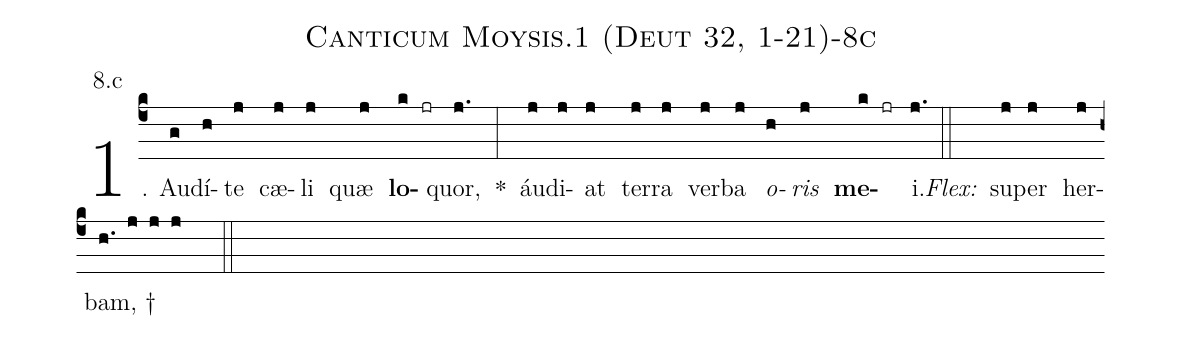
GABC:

name: Canticum Moysis.1 (Deut 32, 1-21)-8c;
annotation: 8.c;
%%
(c4)1. Au(g)dí(h)te(j) cæ(j)li(j) quæ(j) <b>lo</b>(k jr)quor,(j.) *(:) áu(j)di(j)at(j) ter(j)ra(j) ver(j)ba(j) <i>o</i>(h)<i>ris</i>(j) <b>me</b>(k jr)i.(j.) (::)
<i>Flex:</i>()  su(j)per(j) her(j)bam, †(h. j j j  ::)
